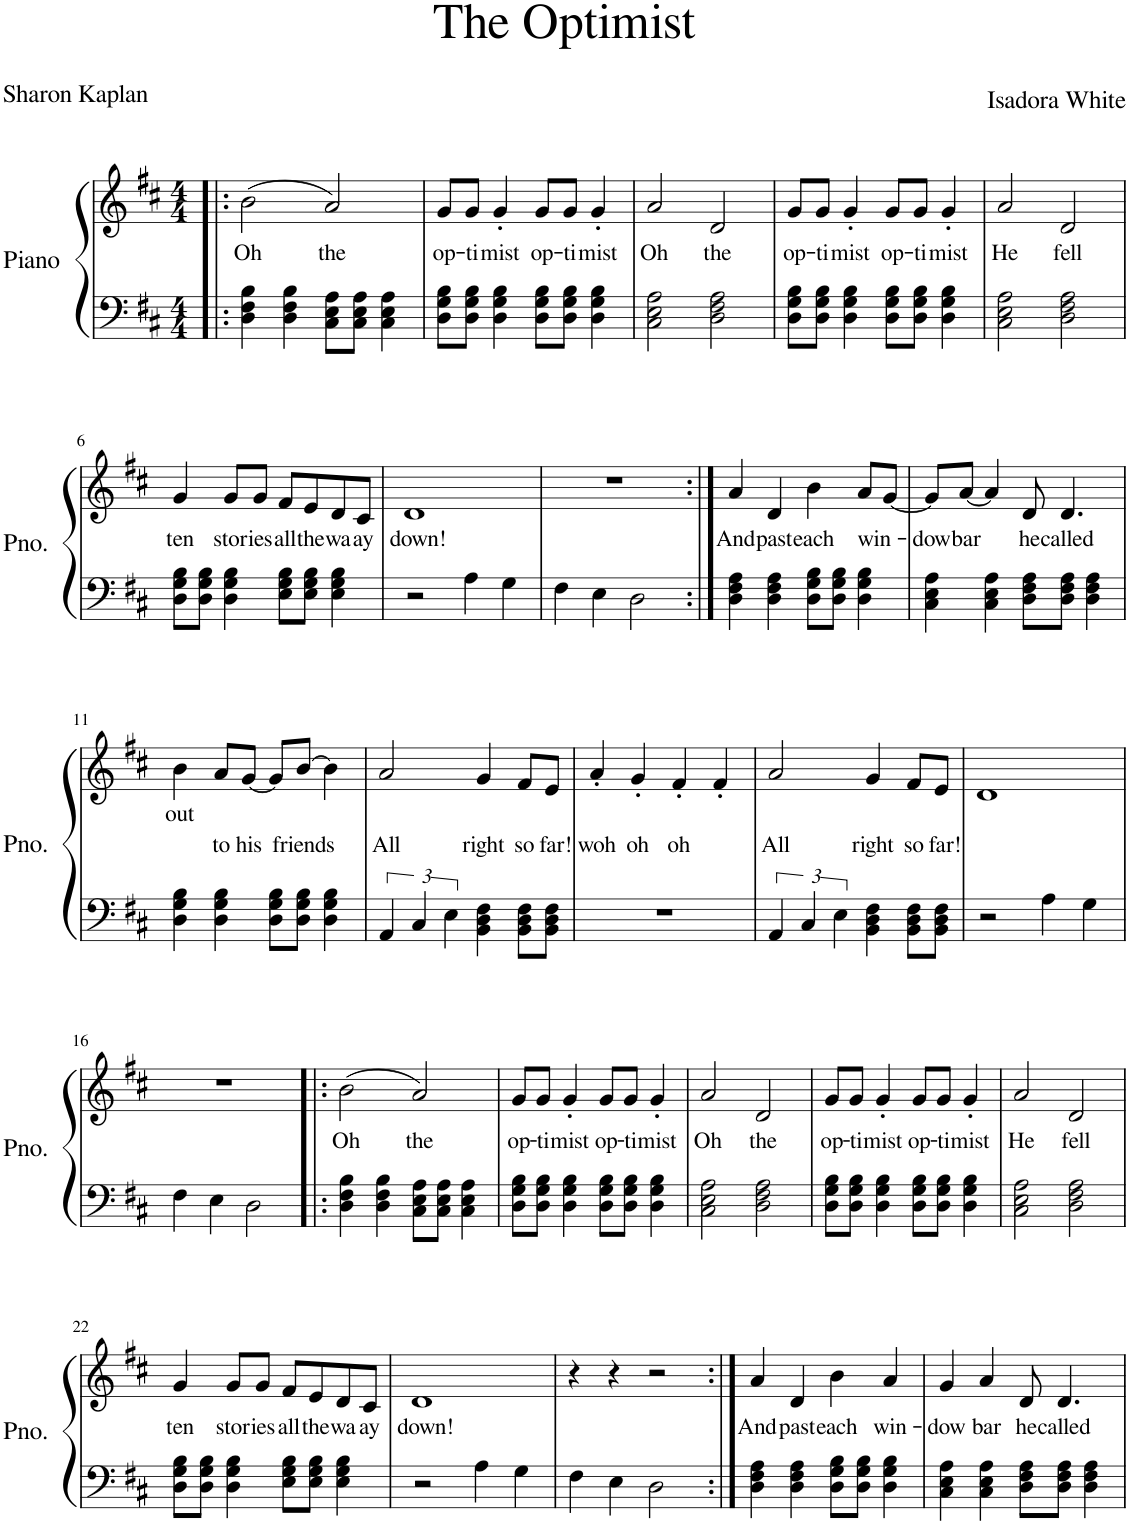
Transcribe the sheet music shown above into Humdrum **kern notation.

**kern	**kern	**text
*part1	*part1	*part1
*staff2	*staff1	*staff1
*I"Piano	*	*
*I'Pno.	*	*
*clefF4	*clefG2	*
*k[f#c#]	*k[f#c#]	*
*M4/4	*M4/4	*
=1!|:	=1!|:	=1!|:
!	!	!LO:LY:b
4D\ 4F#\ 4B\	(2b\	Oh
4D\ 4F#\ 4B\	.	.
!	!	!LO:LY:b
8C#\ 8E\ 8A\L	2a/)	the
8C#\ 8E\ 8A\J	.	.
4C#\ 4E\ 4A\	.	.
=2	=2	=2
!	!	!LO:LY:b
8D\ 8G\ 8B\L	8g/L	op-
!	!	!LO:LY:b
8D\ 8G\ 8B\J	8g/J	-ti-
!	!	!LO:LY:b
4D\ 4G\ 4B\	4g'/	-mist
!	!	!LO:LY:b
8D\ 8G\ 8B\L	8g/L	op-
!	!	!LO:LY:b
8D\ 8G\ 8B\J	8g/J	-ti-
!	!	!LO:LY:b
4D\ 4G\ 4B\	4g'/	-mist
=3	=3	=3
!	!	!LO:LY:b
2C#\ 2E\ 2A\	2a/	Oh
!	!	!LO:LY:b
2D\ 2F#\ 2A\	2d/	the
=4	=4	=4
!	!	!LO:LY:b
8D\ 8G\ 8B\L	8g/L	op-
!	!	!LO:LY:b
8D\ 8G\ 8B\J	8g/J	-ti-
!	!	!LO:LY:b
4D\ 4G\ 4B\	4g'/	-mist
!	!	!LO:LY:b
8D\ 8G\ 8B\L	8g/L	op-
!	!	!LO:LY:b
8D\ 8G\ 8B\J	8g/J	-ti-
!	!	!LO:LY:b
4D\ 4G\ 4B\	4g'/	-mist
=5	=5	=5
!	!	!LO:LY:b
2C#\ 2E\ 2A\	2a/	He
!	!	!LO:LY:b
2D\ 2F#\ 2A\	2d/	fell
!!LO:LB:g=z
=6	=6	=6
!	!	!LO:LY:b
8D\ 8G\ 8B\L	4g/	ten
8D\ 8G\ 8B\J	.	.
!	!	!LO:LY:b
4D\ 4G\ 4B\	8g/L	stor-
!	!	!LO:LY:b
.	8g/J	-ies
!	!	!LO:LY:b
8E\ 8G\ 8B\L	8f#/L	all
!	!	!LO:LY:b
8E\ 8G\ 8B\J	8e/	the
!	!	!LO:LY:b
4E\ 4G\ 4B\	8d/	wa-
!	!	!LO:LY:b
.	8c#/J	-ay
=7	=7	=7
!	!	!LO:LY:b
2r	1d	down!
4A\	.	.
4G\	.	.
=8	=8	=8
4F#\	1r	.
4E\	.	.
2D\	.	.
=9:|!	=9:|!	=9:|!
!	!	!LO:LY:b
4D\ 4F#\ 4A\	4a/	And
!	!	!LO:LY:b
4D\ 4F#\ 4A\	4d/	past
!	!	!LO:LY:b
8D\ 8G\ 8B\L	4b\	each
8D\ 8G\ 8B\J	.	.
!	!	!LO:LY:b
4D\ 4G\ 4B\	8a/L	win-
.	[8g/J	.
=10	=10	=10
!	!	!LO:LY:b
4C#\ 4E\ 4A\	8g/L]	-dow
!	!	!LO:LY:b
.	[8a/J	bar
4C#\ 4E\ 4A\	4a/]	.
!	!	!LO:LY:b
8D\ 8F#\ 8A\L	8d/	he
!	!	!LO:LY:b
8D\ 8F#\ 8A\J	4.d/	called
4D\ 4F#\ 4A\	.	.
!!LO:LB:g=z
=11	=11	=11
!	!	!LO:LY:b
4D\ 4G\ 4B\	4b\	out
!	!	!LO:LY:b
4D\ 4G\ 4B\	8a/L	to
!	!	!LO:LY:b
.	[8g/J	his
8D\ 8G\ 8B\L	8g/L]	.
!	!	!LO:LY:b
8D\ 8G\ 8B\J	[8b/J	friends
4D\ 4G\ 4B\	4b\]	.
=12	=12	=12
!	!	!LO:LY:b
6AA/	2a/	All
6C#/	.	.
6E\	.	.
!	!	!LO:LY:b
4BB\ 4D\ 4F#\	4g/	right
!	!	!LO:LY:b
8BB\ 8D\ 8F#\L	8f#/L	so
!	!	!LO:LY:b
8BB\ 8D\ 8F#\J	8e/J	far!
=13	=13	=13
!	!	!LO:LY:b
1r	4a'/	woh
!	!	!LO:LY:b
.	4g'/	oh
!	!	!LO:LY:b
.	4f#'/	oh
.	4f#'/	.
=14	=14	=14
!	!	!LO:LY:b
6AA/	2a/	All
6C#/	.	.
6E\	.	.
!	!	!LO:LY:b
4BB\ 4D\ 4F#\	4g/	right
!	!	!LO:LY:b
8BB\ 8D\ 8F#\L	8f#/L	so
!	!	!LO:LY:b
8BB\ 8D\ 8F#\J	8e/J	far!
=15	=15	=15
2r	1d	.
4A\	.	.
4G\	.	.
!!LO:LB:g=z
=16	=16	=16
4F#\	1r	.
4E\	.	.
2D\	.	.
=17!|:	=17!|:	=17!|:
!	!	!LO:LY:b
4D\ 4F#\ 4B\	(2b\	Oh
4D\ 4F#\ 4B\	.	.
!	!	!LO:LY:b
8C#\ 8E\ 8A\L	2a/)	the
8C#\ 8E\ 8A\J	.	.
4C#\ 4E\ 4A\	.	.
=18	=18	=18
!	!	!LO:LY:b
8D\ 8G\ 8B\L	8g/L	op-
!	!	!LO:LY:b
8D\ 8G\ 8B\J	8g/J	-ti-
!	!	!LO:LY:b
4D\ 4G\ 4B\	4g'/	-mist
!	!	!LO:LY:b
8D\ 8G\ 8B\L	8g/L	op-
!	!	!LO:LY:b
8D\ 8G\ 8B\J	8g/J	-ti-
!	!	!LO:LY:b
4D\ 4G\ 4B\	4g'/	-mist
=19	=19	=19
!	!	!LO:LY:b
2C#\ 2E\ 2A\	2a/	Oh
!	!	!LO:LY:b
2D\ 2F#\ 2A\	2d/	the
=20	=20	=20
!	!	!LO:LY:b
8D\ 8G\ 8B\L	8g/L	op-
!	!	!LO:LY:b
8D\ 8G\ 8B\J	8g/J	-ti-
!	!	!LO:LY:b
4D\ 4G\ 4B\	4g'/	-mist
!	!	!LO:LY:b
8D\ 8G\ 8B\L	8g/L	op-
!	!	!LO:LY:b
8D\ 8G\ 8B\J	8g/J	-ti-
!	!	!LO:LY:b
4D\ 4G\ 4B\	4g'/	-mist
=21	=21	=21
!	!	!LO:LY:b
2C#\ 2E\ 2A\	2a/	He
!	!	!LO:LY:b
2D\ 2F#\ 2A\	2d/	fell
!!LO:LB:g=z
=22	=22	=22
!	!	!LO:LY:b
8D\ 8G\ 8B\L	4g/	ten
8D\ 8G\ 8B\J	.	.
!	!	!LO:LY:b
4D\ 4G\ 4B\	8g/L	stor-
!	!	!LO:LY:b
.	8g/J	-ies
!	!	!LO:LY:b
8E\ 8G\ 8B\L	8f#/L	all
!	!	!LO:LY:b
8E\ 8G\ 8B\J	8e/	the
!	!	!LO:LY:b
4E\ 4G\ 4B\	8d/	wa-
!	!	!LO:LY:b
.	8c#/J	-ay
=23	=23	=23
!	!	!LO:LY:b
2r	1d	down!
4A\	.	.
4G\	.	.
=24	=24	=24
4F#\	4r	.
4E\	4r	.
2D\	2r	.
=25:|!	=25:|!	=25:|!
!	!	!LO:LY:b
4D\ 4F#\ 4A\	4a/	And
!	!	!LO:LY:b
4D\ 4F#\ 4A\	4d/	past
!	!	!LO:LY:b
8D\ 8G\ 8B\L	4b\	each
8D\ 8G\ 8B\J	.	.
!	!	!LO:LY:b
4D\ 4G\ 4B\	4a/	win-
=26	=26	=26
!	!	!LO:LY:b
4C#\ 4E\ 4A\	4g/	-dow
!	!	!LO:LY:b
4C#\ 4E\ 4A\	4a/	bar
!	!	!LO:LY:b
8D\ 8F#\ 8A\L	8d/	he
!	!	!LO:LY:b
8D\ 8F#\ 8A\J	4.d/	called
4D\ 4F#\ 4A\	.	.
=	=	=
*-	*-	*-
